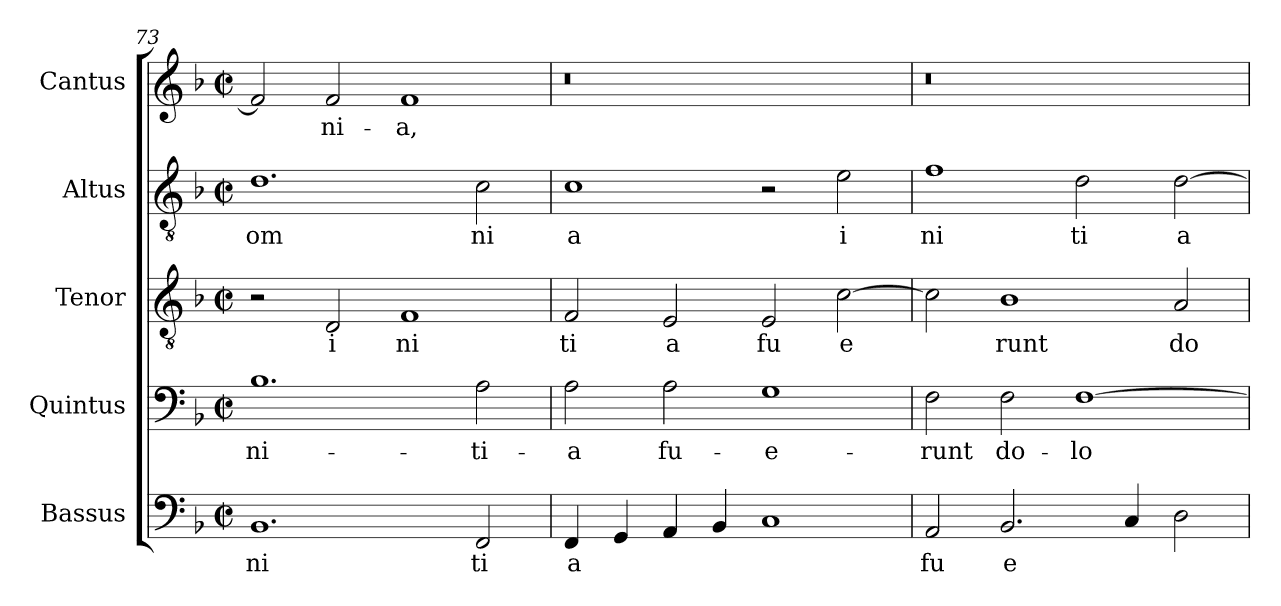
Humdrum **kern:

**kern	**text	**kern	**text	**kern	**text	**kern	**text	**kern	**text
*part5	*part5	*part4	*part4	*part3	*part3	*part2	*part2	*part1	*part1
*staff5	*staff5	*staff4	*staff4	*staff3	*staff3	*staff2	*staff2	*staff1	*staff1
*I"Bassus	*	*I"Quintus	*	*I"Tenor	*	*I"Altus	*	*I"Cantus	*
*clefF4	*	*clefF4	*	*clefGv2	*	*clefGv2	*	*clefG2	*
*k[b-]	*	*k[b-]	*	*k[b-]	*	*k[b-]	*	*k[b-]	*
*F:	*	*F:	*	*F:	*	*F:	*	*F:	*
*M2/2	*	*M2/2	*	*M2/2	*	*M2/2	*	*M2/2	*
*met(c|)	*	*met(c|)	*	*met(c|)	*	*met(c|)	*	*met(c|)	*
=73	=73	=73	=73	=73	=73	=73	=73	=73	=73
!	!LO:LY:b:cj	!	!LO:LY:b:cj	!	!	!	!LO:LY:b:cj	!	!
1.BB-	ni	1.B-	-ni-	2r	.	1.d	om	2f/]	.
!	!	!	!	!	!LO:LY:b:cj	!	!	!	!LO:LY:b:cj
.	.	.	.	2D/	i	.	.	2f/	-ni-
!	!	!	!	!	!LO:LY:b:cj	!	!	!	!LO:LY:b:cj
.	.	.	.	1F	ni	.	.	1f	-a,
!	!LO:LY:b:cj	!	!LO:LY:b:cj	!	!	!	!LO:LY:b:cj	!	!
2FF/	ti	2A\	-ti-	.	.	2c\	ni	.	.
=74	=74	=74	=74	=74	=74	=74	=74	=74	=74
!	!LO:LY:b:cj	!	!LO:LY:b:cj	!	!LO:LY:b:cj	!	!LO:LY:b:cj	!	!
4FF/	a	2A\	-a	2F/	ti	1c	a	0r	.
4GG/	.	.	.	.	.	.	.	.	.
!	!	!	!LO:LY:b:cj	!	!LO:LY:b:cj	!	!	!	!
4AA/	.	2A\	fu-	2E/	a	.	.	.	.
4BB-/	.	.	.	.	.	.	.	.	.
!	!	!	!LO:LY:b:cj	!	!LO:LY:b:cj	!	!	!	!
1C	.	1G	-e-	2E/	fu	2r	.	.	.
!	!	!	!	!	!LO:LY:b:cj	!	!LO:LY:b:cj	!	!
.	.	.	.	[>2c\	e	2e\	i	.	.
=75	=75	=75	=75	=75	=75	=75	=75	=75	=75
!	!LO:LY:b:cj	!	!LO:LY:b:cj	!	!	!	!LO:LY:b:cj	!	!
2AA/	fu	2F\	-runt	2c\]	.	1f	ni	0r	.
!	!LO:LY:b:cj	!	!LO:LY:b:cj	!	!LO:LY:b:cj	!	!	!	!
2.BB-/	e	2F\	do-	1B-	runt	.	.	.	.
!	!	!	!LO:LY:b:cj	!	!	!	!LO:LY:b:cj	!	!
.	.	[>1F	-lo-	.	.	2d\	ti	.	.
4C/	.	.	.	.	.	.	.	.	.
!	!	!	!	!	!LO:LY:b:cj	!	!LO:LY:b:cj	!	!
2D\	.	.	.	2A/	do	[>2d\	a	.	.
=	=	=	=	=	=	=	=	=	=
*-	*-	*-	*-	*-	*-	*-	*-	*-	*-
